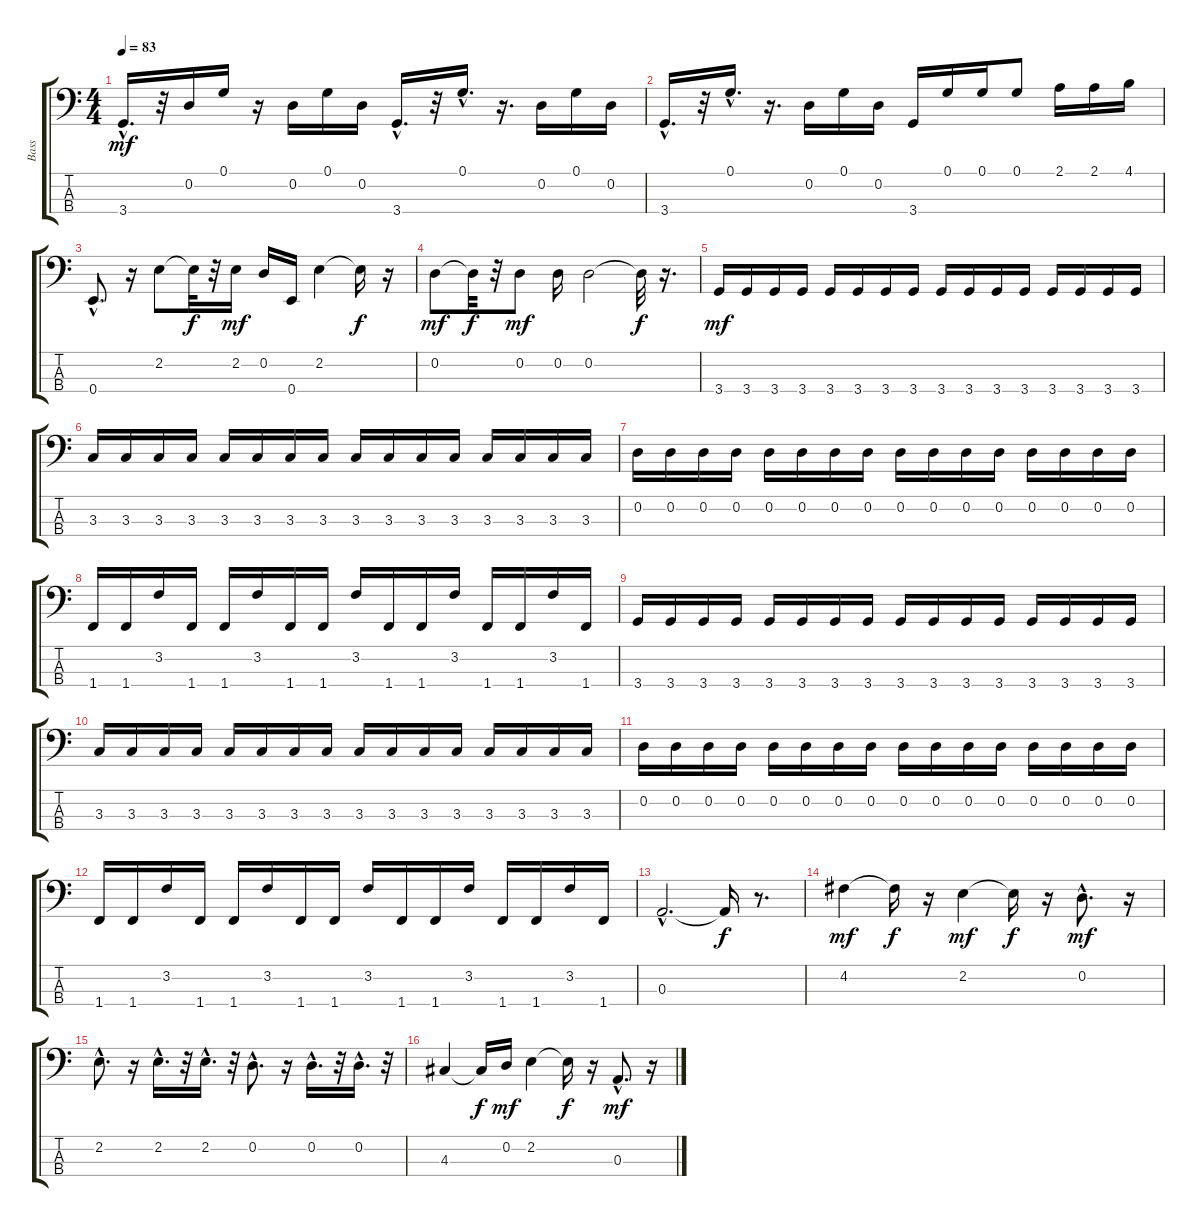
\track ("Bass" "Bass") {instrument electricbassfinger}
\staff {score tabs}
\tuning (G2 D2 A1 E1) {hide}
\ts (4 4)
\tempo 83
\clef f4
\ks c
3.4{hac}.16{d dy mf} r.32 0.2.16 0.1.16 r.16 0.2.16 0.1.16 0.2.16 3.4{hac}.16{d} r.32 0.1{hac}.16{d} r.16{d} 0.2.16 0.1.16 0.2.16 |
3.4{hac}.16{d} r.32 0.1{hac}.16{d} r.16{d} 0.2.16 0.1.16 0.2.16 3.4.16 0.1.16 0.1.16 0.1.8 2.1.16 2.1.16 4.1.16 |
0.4{hac}.8{d} r.16 2.2.8 2.2{t}.32{dy f} r.32 2.2.16{dy mf} 0.2.16 0.4.16 2.2.4 2.2{t}.16{dy f} r.16 |
0.2.8{dy mf} 0.2{t}.32{dy f} r.32 0.2.8{dy mf} 0.2.16 0.2.2 0.2{t}.32{dy f} r.16{d} |
3.4.16{dy mf} 3.4.16 3.4.16 3.4.16 3.4.16 3.4.16 3.4.16 3.4.16 3.4.16 3.4.16 3.4.16 3.4.16 3.4.16 3.4.16 3.4.16 3.4.16 |
3.3.16 3.3.16 3.3.16 3.3.16 3.3.16 3.3.16 3.3.16 3.3.16 3.3.16 3.3.16 3.3.16 3.3.16 3.3.16 3.3.16 3.3.16 3.3.16 |
0.2.16 0.2.16 0.2.16 0.2.16 0.2.16 0.2.16 0.2.16 0.2.16 0.2.16 0.2.16 0.2.16 0.2.16 0.2.16 0.2.16 0.2.16 0.2.16 |
1.4.16 1.4.16 3.2.16 1.4.16 1.4.16 3.2.16 1.4.16 1.4.16 3.2.16 1.4.16 1.4.16 3.2.16 1.4.16 1.4.16 3.2.16 1.4.16 |
3.4.16 3.4.16 3.4.16 3.4.16 3.4.16 3.4.16 3.4.16 3.4.16 3.4.16 3.4.16 3.4.16 3.4.16 3.4.16 3.4.16 3.4.16 3.4.16 |
3.3.16 3.3.16 3.3.16 3.3.16 3.3.16 3.3.16 3.3.16 3.3.16 3.3.16 3.3.16 3.3.16 3.3.16 3.3.16 3.3.16 3.3.16 3.3.16 |
0.2.16 0.2.16 0.2.16 0.2.16 0.2.16 0.2.16 0.2.16 0.2.16 0.2.16 0.2.16 0.2.16 0.2.16 0.2.16 0.2.16 0.2.16 0.2.16 |
1.4.16 1.4.16 3.2.16 1.4.16 1.4.16 3.2.16 1.4.16 1.4.16 3.2.16 1.4.16 1.4.16 3.2.16 1.4.16 1.4.16 3.2.16 1.4.16 |
0.3{hac}.2{d} 0.3{t}.16{dy f} r.8{d} |
4.2.4{dy mf} 4.2{t}.16{dy f} r.16 2.2.4{dy mf} 2.2{t}.16{dy f} r.16 0.2{hac}.8{d dy mf} r.16 |
2.2{hac}.8{d} r.16 2.2{hac}.16{d} r.32 2.2{hac}.16{d} r.32 0.2{hac}.8{d} r.16 0.2{hac}.16{d} r.32 0.2{hac}.16{d} r.32 |
4.3.4 4.3{t}.16{dy f} 0.2.16{dy mf} 2.2.4 2.2{t}.16{dy f} r.16 0.3{hac}.8{d dy mf} r.16
